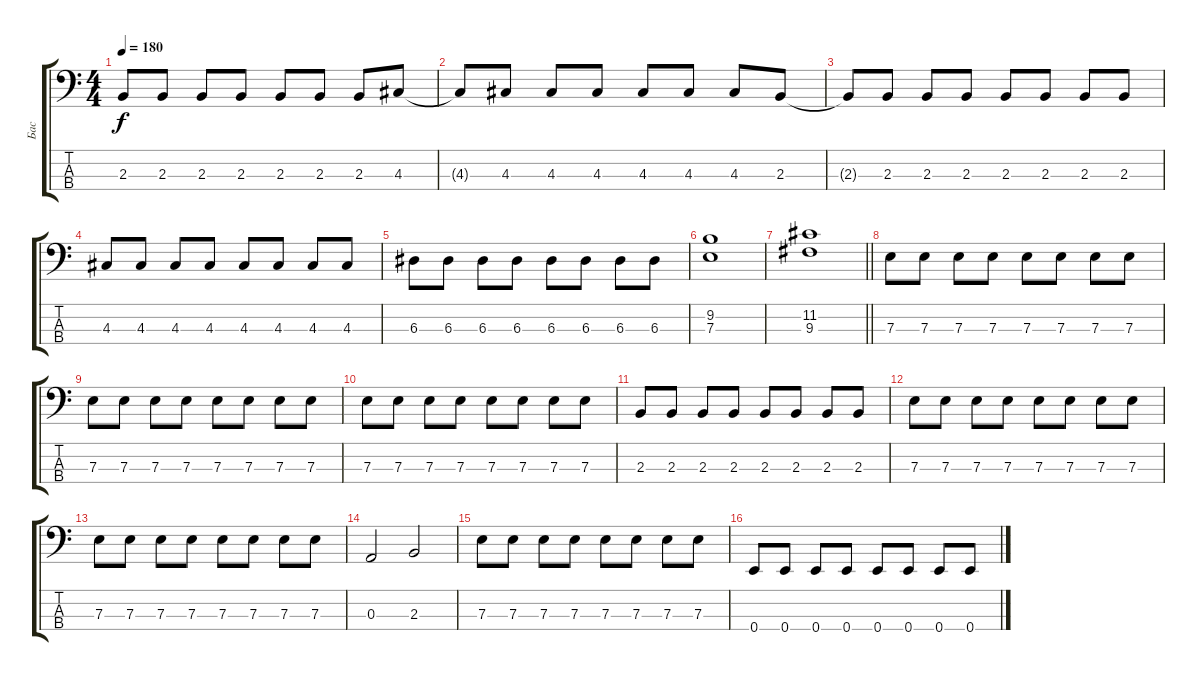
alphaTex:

\track ("Бас" "Бас") {instrument electricbasspick}
\staff {score tabs}
\tuning (G2 D2 A1 E1) {hide}
\ts (4 4)
\tempo 180
\clef f4
\ks c
2.3{t}.8{dy f} 2.3.8 2.3.8 2.3.8 2.3.8 2.3.8 2.3.8 4.3.8 |
4.3{t}.8 4.3.8 4.3.8 4.3.8 4.3.8 4.3.8 4.3.8 2.3.8 |
2.3{t}.8 2.3.8 2.3.8 2.3.8 2.3.8 2.3.8 2.3.8 2.3.8 |
4.3.8 4.3.8 4.3.8 4.3.8 4.3.8 4.3.8 4.3.8 4.3.8 |
6.3.8 6.3.8 6.3.8 6.3.8 6.3.8 6.3.8 6.3.8 6.3.8 |
(9.2 7.3).1 |
\barLineRight lightlight
(11.2 9.3).1 |
7.3.8{instrument electricbasspick} 7.3.8 7.3.8 7.3.8 7.3.8 7.3.8 7.3.8 7.3.8 |
7.3.8 7.3.8 7.3.8 7.3.8 7.3.8 7.3.8 7.3.8 7.3.8 |
7.3.8 7.3.8 7.3.8 7.3.8 7.3.8 7.3.8 7.3.8 7.3.8 |
2.3.8 2.3.8 2.3.8 2.3.8 2.3.8 2.3.8 2.3.8 2.3.8 |
7.3.8 7.3.8 7.3.8 7.3.8 7.3.8 7.3.8 7.3.8 7.3.8 |
7.3.8 7.3.8 7.3.8 7.3.8 7.3.8 7.3.8 7.3.8 7.3.8 |
0.3.2 2.3.2 |
7.3.8 7.3.8 7.3.8 7.3.8 7.3.8 7.3.8 7.3.8 7.3.8 |
0.4.8 0.4.8 0.4.8 0.4.8 0.4.8 0.4.8 0.4.8 0.4.8
